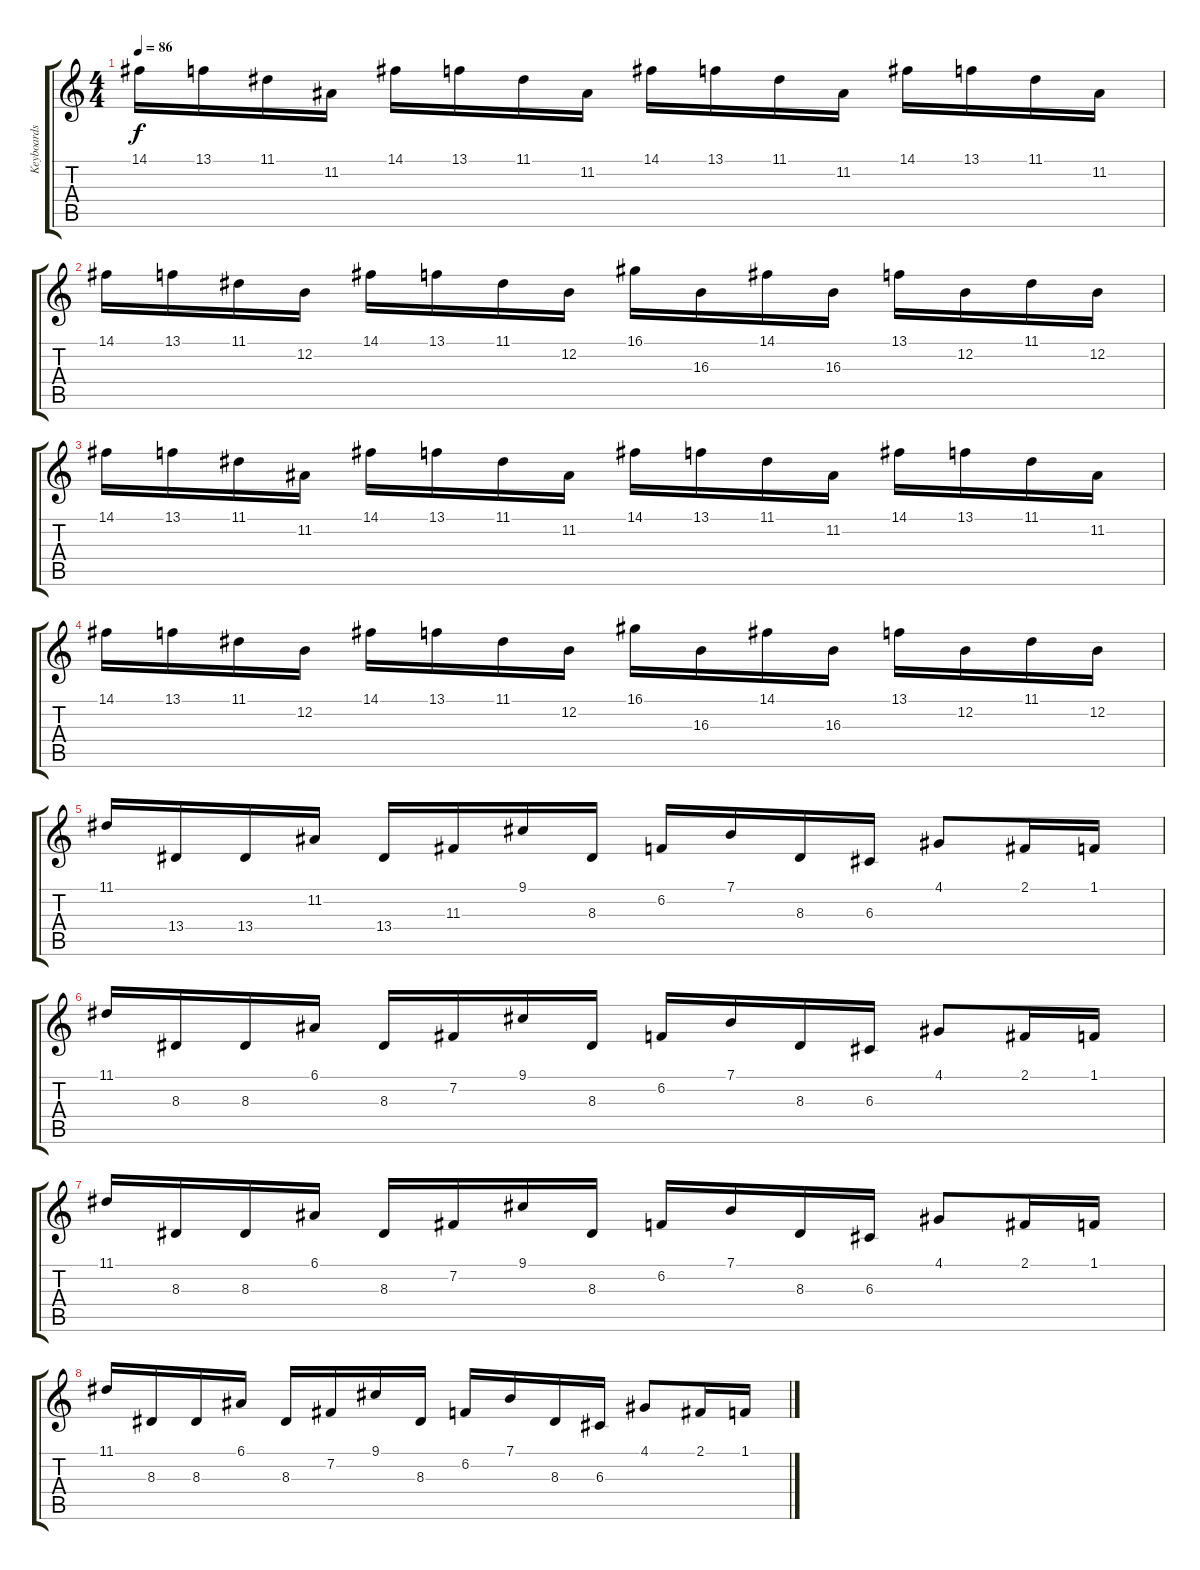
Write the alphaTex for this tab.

\track ("Keyboards" "Keyboards") {instrument fx4atmosphere}
\staff {score tabs}
\tuning (E4 B3 G3 D3 A2 E2) {hide}
\ts (4 4)
\tempo 86
\clef g2
\ks c
14.1.16{dy f} 13.1.16 11.1.16 11.2.16 14.1.16 13.1.16 11.1.16 11.2.16 14.1.16 13.1.16 11.1.16 11.2.16 14.1.16 13.1.16 11.1.16 11.2.16 |
14.1.16 13.1.16 11.1.16 12.2.16 14.1.16 13.1.16 11.1.16 12.2.16 16.1.16 16.3.16 14.1.16 16.3.16 13.1.16 12.2.16 11.1.16 12.2.16 |
14.1.16 13.1.16 11.1.16 11.2.16 14.1.16 13.1.16 11.1.16 11.2.16 14.1.16 13.1.16 11.1.16 11.2.16 14.1.16 13.1.16 11.1.16 11.2.16 |
14.1.16 13.1.16 11.1.16 12.2.16 14.1.16 13.1.16 11.1.16 12.2.16 16.1.16 16.3.16 14.1.16 16.3.16 13.1.16 12.2.16 11.1.16 12.2.16 |
11.1.16 13.4.16 13.4.16 11.2.16 13.4.16 11.3.16 9.1.16 8.3.16 6.2.16 7.1.16 8.3.16 6.3.16 4.1.8 2.1.16 1.1.16 |
11.1.16 8.3.16 8.3.16 6.1.16 8.3.16 7.2.16 9.1.16 8.3.16 6.2.16 7.1.16 8.3.16 6.3.16 4.1.8 2.1.16 1.1.16 |
11.1.16 8.3.16 8.3.16 6.1.16 8.3.16 7.2.16 9.1.16 8.3.16 6.2.16 7.1.16 8.3.16 6.3.16 4.1.8 2.1.16 1.1.16 |
11.1.16 8.3.16 8.3.16 6.1.16 8.3.16 7.2.16 9.1.16 8.3.16 6.2.16 7.1.16 8.3.16 6.3.16 4.1.8 2.1.16 1.1.16
